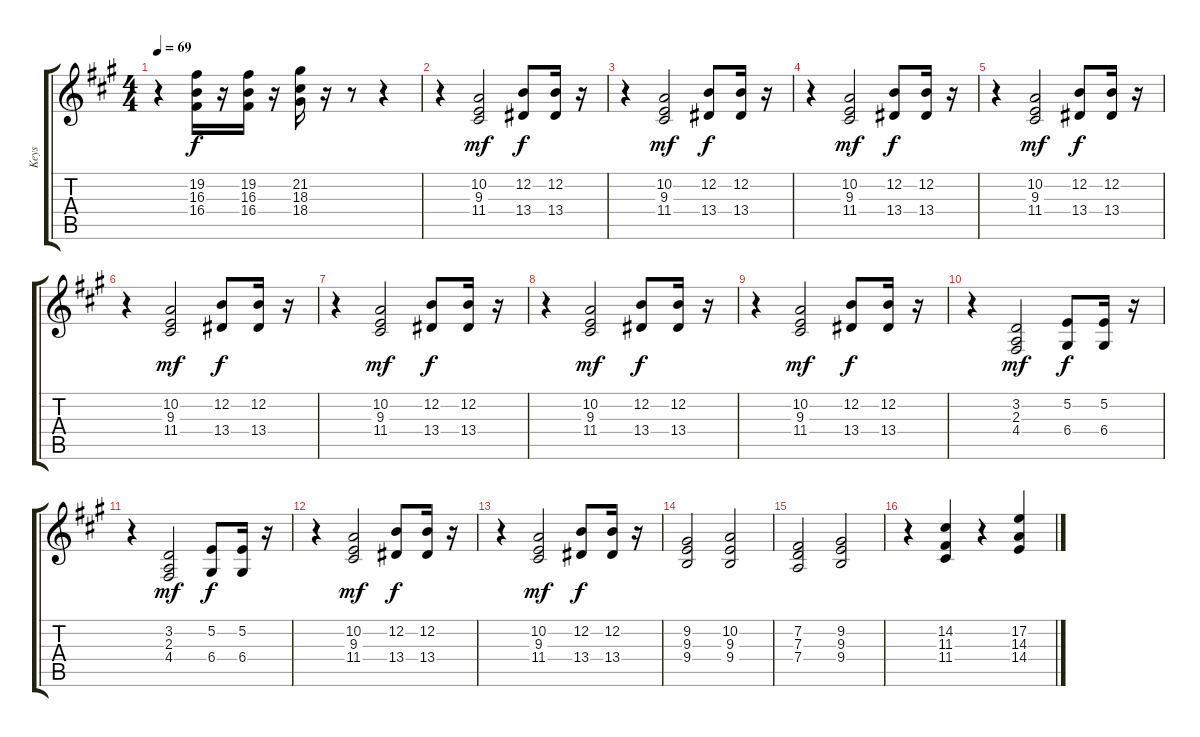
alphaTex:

\track ("Keys" "Keys") {instrument churchorgan}
\staff {score tabs}
\tuning (E4 B3 G3 D3 A2 E2) {hide}
\ts (4 4)
\tempo 69
\clef g2
\ks f#minor
r.4{dy f} (19.2 16.3 16.4).16 r.16 (19.2 16.3 16.4).16 r.16 (21.2 18.3 18.4).16 r.16 r.8 r.4 |
r.4 (10.2 9.3 11.4).2{dy mf} (12.2 13.4).8{dy f} (12.2 13.4).16 r.16 |
r.4 (10.2 9.3 11.4).2{dy mf} (12.2 13.4).8{dy f} (12.2 13.4).16 r.16 |
r.4 (10.2 9.3 11.4).2{dy mf} (12.2 13.4).8{dy f} (12.2 13.4).16 r.16 |
r.4 (10.2 9.3 11.4).2{dy mf} (12.2 13.4).8{dy f} (12.2 13.4).16 r.16 |
r.4 (10.2 9.3 11.4).2{dy mf} (12.2 13.4).8{dy f} (12.2 13.4).16 r.16 |
r.4 (10.2 9.3 11.4).2{dy mf} (12.2 13.4).8{dy f} (12.2 13.4).16 r.16 |
r.4 (10.2 9.3 11.4).2{dy mf} (12.2 13.4).8{dy f} (12.2 13.4).16 r.16 |
r.4 (10.2 9.3 11.4).2{dy mf} (12.2 13.4).8{dy f} (12.2 13.4).16 r.16 |
r.4 (3.2 2.3 4.4).2{dy mf} (5.2 6.4).8{dy f} (5.2 6.4).16 r.16 |
r.4 (3.2 2.3 4.4).2{dy mf} (5.2 6.4).8{dy f} (5.2 6.4).16 r.16 |
r.4 (10.2 9.3 11.4).2{dy mf} (12.2 13.4).8{dy f} (12.2 13.4).16 r.16 |
r.4 (10.2 9.3 11.4).2{dy mf} (12.2 13.4).8{dy f} (12.2 13.4).16 r.16 |
(9.2 9.3 9.4).2 (10.2 9.3 9.4).2 |
(7.2 7.3 7.4).2 (9.2 9.3 9.4).2 |
r.4 (14.2 11.3 11.4).4 r.4 (17.2 14.3 14.4).4
